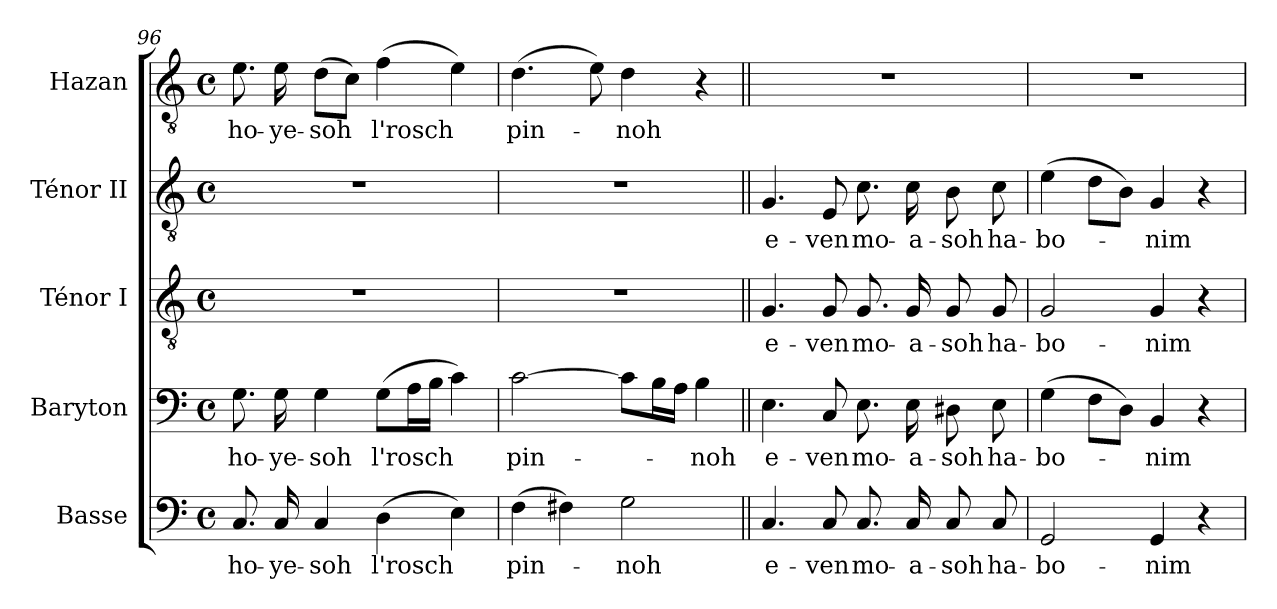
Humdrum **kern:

**kern	**text	**kern	**text	**kern	**text	**kern	**text	**kern	**text
*part5	*part5	*part4	*part4	*part3	*part3	*part2	*part2	*part1	*part1
*staff5	*staff5	*staff4	*staff4	*staff3	*staff3	*staff2	*staff2	*staff1	*staff1
*I"Basse	*	*I"Baryton	*	*I"Ténor I	*	*I"Ténor II	*	*I"Hazan	*
*I'B.	*	*I'Bar.	*	*I'T. I	*	*I'T. II	*	*I'H.	*
*clefF4	*	*clefF4	*	*clefGv2	*	*clefGv2	*	*clefGv2	*
*	*	*	*	*ITrd7c12	*	*ITrd7c12	*	*ITrd7c12	*
*k[]	*	*k[]	*	*k[]	*	*k[]	*	*k[]	*
*C:	*	*C:	*	*C:	*	*C:	*	*C:	*
*M4/4	*	*M4/4	*	*M4/4	*	*M4/4	*	*M4/4	*
*met(c)	*	*met(c)	*	*met(c)	*	*met(c)	*	*met(c)	*
=96	=96	=96	=96	=96	=96	=96	=96	=96	=96
!	!LO:LY:b:color=#000000	!	!	!	!	!	!	!	!
!	!	!	!LO:LY:b:color=#000000	!	!	!	!	!	!
!	!	!	!	!	!	!	!	!	!LO:LY:b:color=#000000
8.Ci/	ho-	8.Gi\	ho-	1r	.	1r	.	8.Ei\	ho-
!	!LO:LY:b:color=#000000	!	!	!	!	!	!	!	!
!	!	!	!LO:LY:b:color=#000000	!	!	!	!	!	!
!	!	!	!	!	!	!	!	!	!LO:LY:b:color=#000000
16Ci/	-ye-	16Gi\	-ye-	.	.	.	.	16Ei\	-ye-
!	!LO:LY:b:color=#000000	!	!	!	!	!	!	!	!
!	!	!	!LO:LY:b:color=#000000	!	!	!	!	!	!
!	!	!	!	!	!	!	!	!	!LO:LY:b:color=#000000
4Ci/	-soh	4Gi\	-soh	.	.	.	.	(8Di\L	-soh
.	.	.	.	.	.	.	.	8Ci\J)	.
!	!LO:LY:b:color=#000000	!	!	!	!	!	!	!	!
!	!	!	!LO:LY:b:color=#000000	!	!	!	!	!	!
!	!	!	!	!	!	!	!	!	!LO:LY:b:color=#000000
(4Di\	l'rosch	(8Gi\L	l'rosch	.	.	.	.	(4Fi\	l'rosch
.	.	16Ai\L	.	.	.	.	.	.	.
.	.	16Bi\JJ	.	.	.	.	.	.	.
4Ei\)	.	4ci\)	.	.	.	.	.	4Ei\)	.
=97	=97	=97	=97	=97	=97	=97	=97	=97	=97
!	!LO:LY:b:color=#000000	!	!	!	!	!	!	!	!
!	!	!	!LO:LY:b:color=#000000	!	!	!	!	!	!
!	!	!	!	!	!	!	!	!	!LO:LY:b:color=#000000
(4Fi\	pin-	[>2ci\	pin-	1r	.	1r	.	(4.Di\	pin-
4F#Xi\)	.	.	.	.	.	.	.	.	.
.	.	.	.	.	.	.	.	8Ei\)	.
!	!LO:LY:b:color=#000000	!	!	!	!	!	!	!	!
!	!	!	!	!	!	!	!	!	!LO:LY:b:color=#000000
2Gi\	-noh	8ci\L]	.	.	.	.	.	4Di\	-noh
.	.	16Bi\L	.	.	.	.	.	.	.
.	.	16Ai\JJ	.	.	.	.	.	.	.
!	!	!	!LO:LY:b:color=#000000	!	!	!	!	!	!
.	.	4Bi\	-noh	.	.	.	.	4r	.
!!LO:PB:g=z
=98||	=98||	=98||	=98||	=98||	=98||	=98||	=98||	=98||	=98||
!	!LO:LY:b:color=#000000	!	!	!	!	!	!	!	!
!	!	!	!LO:LY:b:color=#000000	!	!	!	!	!	!
!	!	!	!	!	!LO:LY:b:color=#000000	!	!	!	!
!	!	!	!	!	!	!	!LO:LY:b:color=#000000	!	!
4.Ci/	e-	4.Ei\	e-	4.GGi/	e-	4.GGi/	e-	1r	.
!	!LO:LY:b:color=#000000	!	!	!	!	!	!	!	!
!	!	!	!LO:LY:b:color=#000000	!	!	!	!	!	!
!	!	!	!	!	!LO:LY:b:color=#000000	!	!	!	!
!	!	!	!	!	!	!	!LO:LY:b:color=#000000	!	!
8Ci/	-ven	8Ci/	-ven	8GGi/	-ven	8EEi/	-ven	.	.
!	!LO:LY:b:color=#000000	!	!	!	!	!	!	!	!
!	!	!	!LO:LY:b:color=#000000	!	!	!	!	!	!
!	!	!	!	!	!LO:LY:b:color=#000000	!	!	!	!
!	!	!	!	!	!	!	!LO:LY:b:color=#000000	!	!
8.Ci/	mo-	8.Ei\	mo-	8.GGi/	mo-	8.Ci\	mo-	.	.
!	!LO:LY:b:color=#000000	!	!	!	!	!	!	!	!
!	!	!	!LO:LY:b:color=#000000	!	!	!	!	!	!
!	!	!	!	!	!LO:LY:b:color=#000000	!	!	!	!
!	!	!	!	!	!	!	!LO:LY:b:color=#000000	!	!
16Ci/	-a-	16Ei\	-a-	16GGi/	-a-	16Ci\	-a-	.	.
!	!LO:LY:b:color=#000000	!	!	!	!	!	!	!	!
!	!	!	!LO:LY:b:color=#000000	!	!	!	!	!	!
!	!	!	!	!	!LO:LY:b:color=#000000	!	!	!	!
!	!	!	!	!	!	!	!LO:LY:b:color=#000000	!	!
8Ci/	-soh	8D#Xi\	-soh	8GGi/	-soh	8BBi\	-soh	.	.
!	!LO:LY:b:color=#000000	!	!	!	!	!	!	!	!
!	!	!	!LO:LY:b:color=#000000	!	!	!	!	!	!
!	!	!	!	!	!LO:LY:b:color=#000000	!	!	!	!
!	!	!	!	!	!	!	!LO:LY:b:color=#000000	!	!
8Ci/	ha-	8Ei\	ha-	8GGi/	ha-	8Ci\	ha-	.	.
=99	=99	=99	=99	=99	=99	=99	=99	=99	=99
!	!LO:LY:b:color=#000000	!	!	!	!	!	!	!	!
!	!	!	!LO:LY:b:color=#000000	!	!	!	!	!	!
!	!	!	!	!	!LO:LY:b:color=#000000	!	!	!	!
!	!	!	!	!	!	!	!LO:LY:b:color=#000000	!	!
2GGi/	-bo-	(4Gi\	-bo-	2GGi/	-bo-	(4Ei\	-bo-	1r	.
.	.	8Fi\L	.	.	.	8Di\L	.	.	.
.	.	8Di\J)	.	.	.	8BBi\J)	.	.	.
!	!LO:LY:b:color=#000000	!	!	!	!	!	!	!	!
!	!	!	!LO:LY:b:color=#000000	!	!	!	!	!	!
!	!	!	!	!	!LO:LY:b:color=#000000	!	!	!	!
!	!	!	!	!	!	!	!LO:LY:b:color=#000000	!	!
4GGi/	-nim	4BBi/	-nim	4GGi/	-nim	4GGi/	-nim	.	.
4r	.	4r	.	4r	.	4r	.	.	.
=	=	=	=	=	=	=	=	=	=
*-	*-	*-	*-	*-	*-	*-	*-	*-	*-
